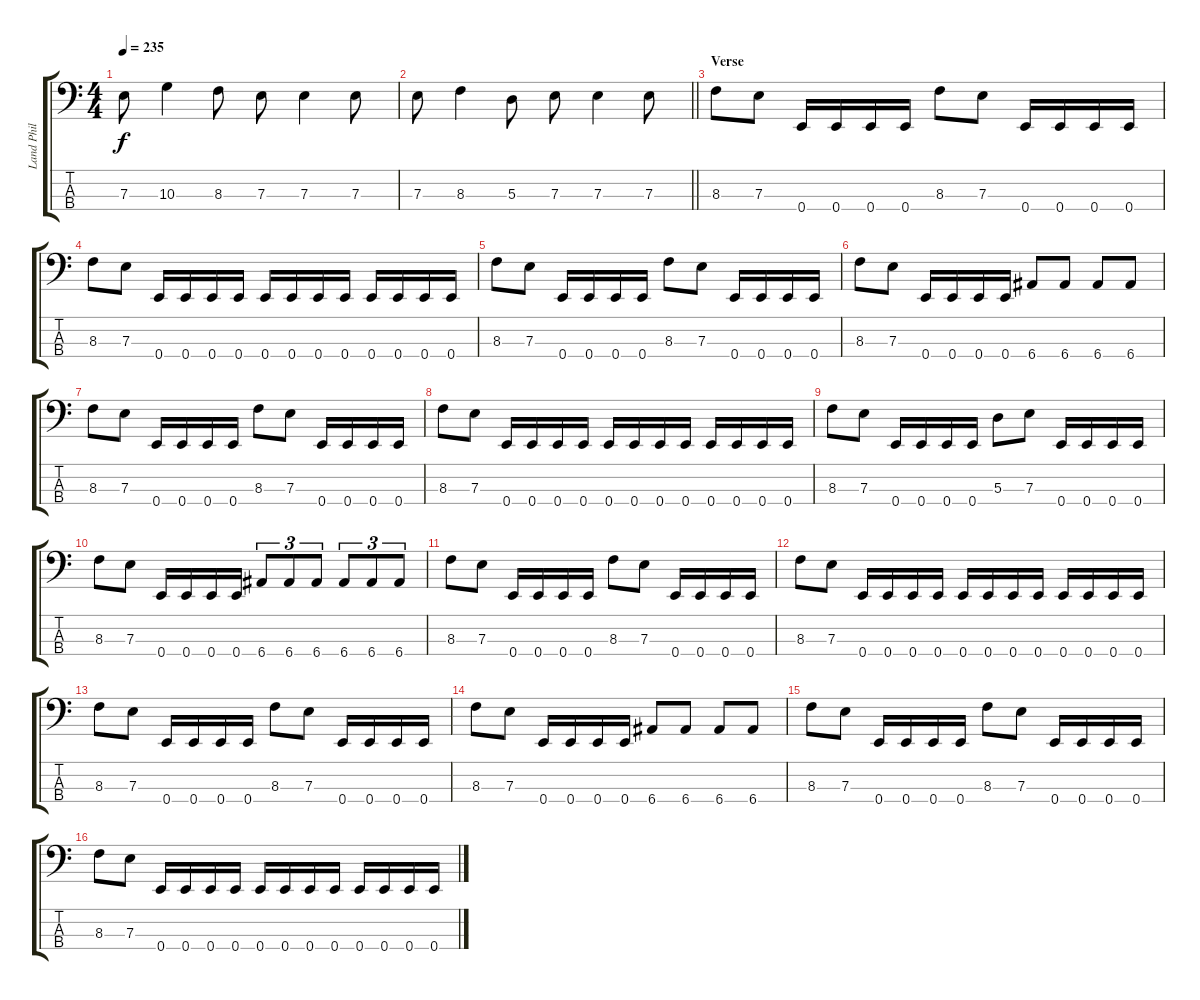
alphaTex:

\track ("Land Phil" "Land Phil") {instrument electricbasspick}
\staff {score tabs}
\tuning (G2 D2 A1 E1) {hide}
\ts (4 4)
\tempo 235
\clef f4
\ks c
7.3.8{dy f} 10.3.4 8.3.8 7.3.8 7.3.4 7.3.8 |
\barLineRight lightlight
7.3.8 8.3.4 5.3.8 7.3.8 7.3.4 7.3.8 |
\section ("" "Verse")
8.3.8 7.3.8 0.4.16 0.4.16 0.4.16 0.4.16 8.3.8 7.3.8 0.4.16 0.4.16 0.4.16 0.4.16 |
8.3.8 7.3.8 0.4.16 0.4.16 0.4.16 0.4.16 0.4.16 0.4.16 0.4.16 0.4.16 0.4.16 0.4.16 0.4.16 0.4.16 |
8.3.8 7.3.8 0.4.16 0.4.16 0.4.16 0.4.16 8.3.8 7.3.8 0.4.16 0.4.16 0.4.16 0.4.16 |
8.3.8 7.3.8 0.4.16 0.4.16 0.4.16 0.4.16 6.4.8 6.4.8 6.4.8 6.4.8 |
8.3.8 7.3.8 0.4.16 0.4.16 0.4.16 0.4.16 8.3.8 7.3.8 0.4.16 0.4.16 0.4.16 0.4.16 |
8.3.8 7.3.8 0.4.16 0.4.16 0.4.16 0.4.16 0.4.16 0.4.16 0.4.16 0.4.16 0.4.16 0.4.16 0.4.16 0.4.16 |
8.3.8 7.3.8 0.4.16 0.4.16 0.4.16 0.4.16 5.3.8 7.3.8 0.4.16 0.4.16 0.4.16 0.4.16 |
8.3.8 7.3.8 0.4.16 0.4.16 0.4.16 0.4.16 6.4.8{tu (3 2)} 6.4.8{tu (3 2)} 6.4.8{tu (3 2)} 6.4.8{tu (3 2)} 6.4.8{tu (3 2)} 6.4.8{tu (3 2)} |
8.3.8 7.3.8 0.4.16 0.4.16 0.4.16 0.4.16 8.3.8 7.3.8 0.4.16 0.4.16 0.4.16 0.4.16 |
8.3.8 7.3.8 0.4.16 0.4.16 0.4.16 0.4.16 0.4.16 0.4.16 0.4.16 0.4.16 0.4.16 0.4.16 0.4.16 0.4.16 |
8.3.8 7.3.8 0.4.16 0.4.16 0.4.16 0.4.16 8.3.8 7.3.8 0.4.16 0.4.16 0.4.16 0.4.16 |
8.3.8 7.3.8 0.4.16 0.4.16 0.4.16 0.4.16 6.4.8 6.4.8 6.4.8 6.4.8 |
8.3.8 7.3.8 0.4.16 0.4.16 0.4.16 0.4.16 8.3.8 7.3.8 0.4.16 0.4.16 0.4.16 0.4.16 |
8.3.8 7.3.8 0.4.16 0.4.16 0.4.16 0.4.16 0.4.16 0.4.16 0.4.16 0.4.16 0.4.16 0.4.16 0.4.16 0.4.16
